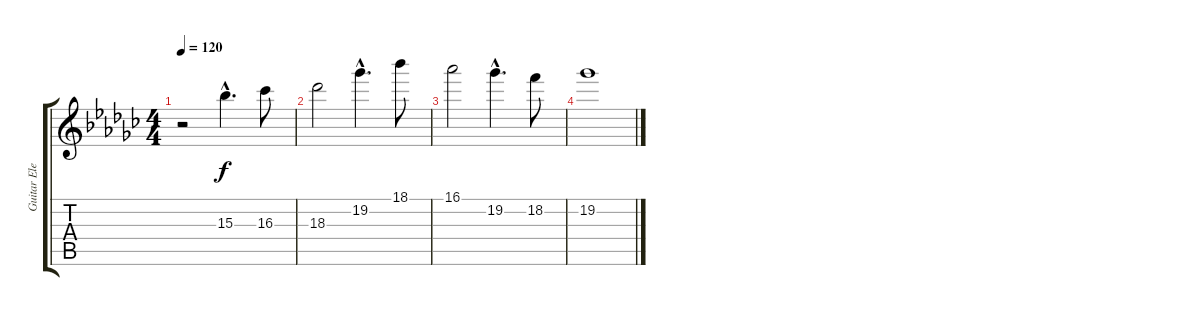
\track ("Guitar Elec." "Guitar Ele") {instrument overdrivenguitar}
\staff {score tabs}
\tuning (E4 B3 G3 D3 A2 E2) {hide}
\ts (4 4)
\tempo 120
\clef g2
\ks gb
r.2{dy f} 15.3{hac}.4{d} 16.3.8 |
18.3.2 19.2{hac}.4{d} 18.1.8 |
16.1.2 19.2{hac}.4{d} 18.2.8 |
19.2.1
